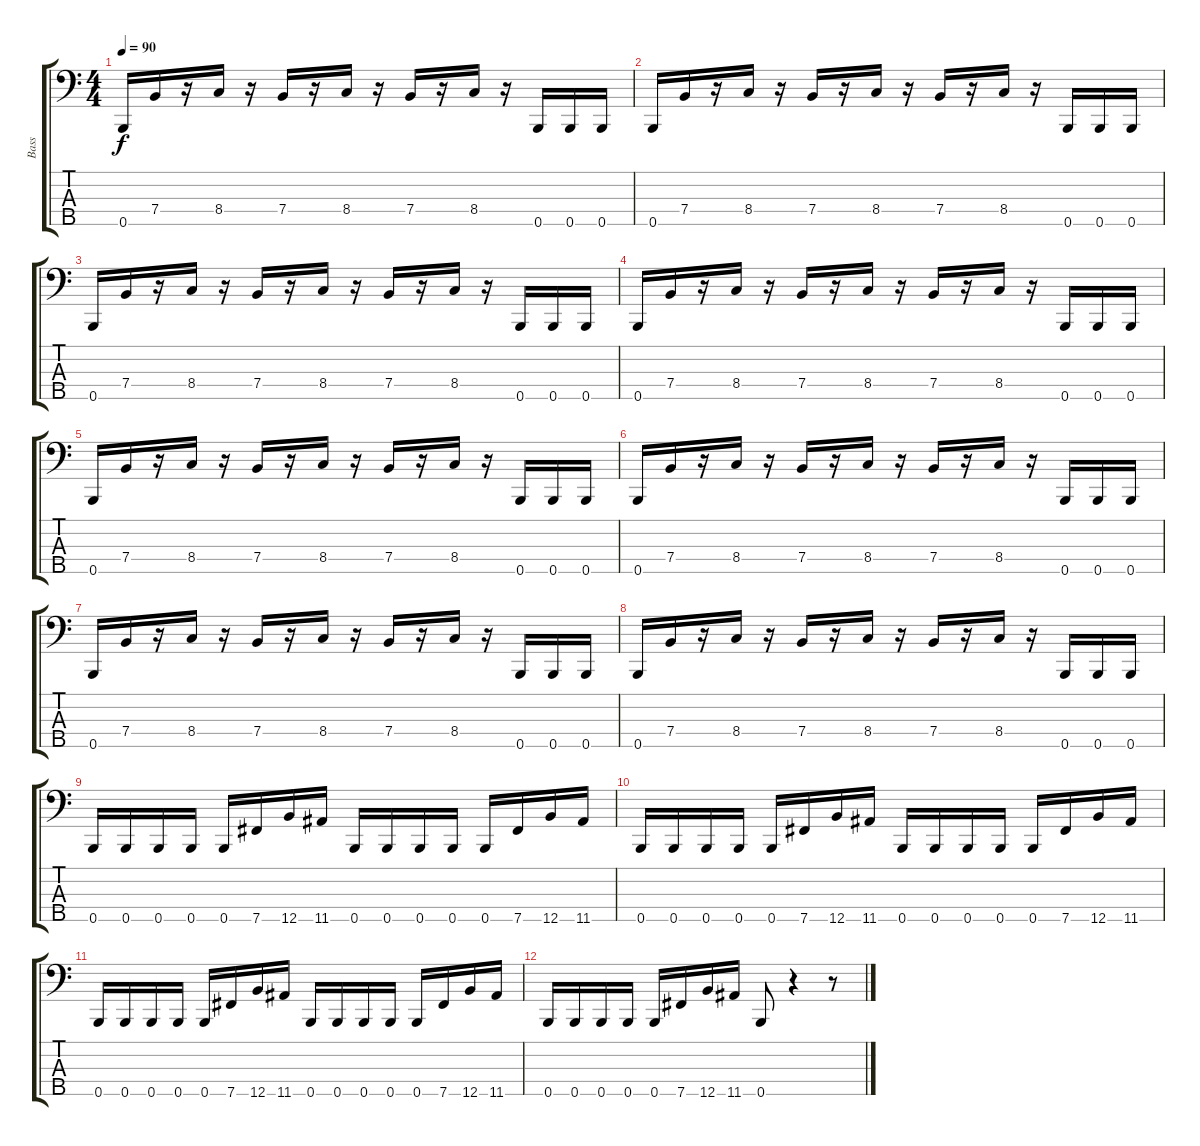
\track ("Bass" "Bass") {instrument electricbassfinger}
\staff {score tabs}
\tuning (G2 D2 A1 E1 B0) {hide}
\ts (4 4)
\tempo 90
\clef f4
\ks c
0.5.16{dy f} 7.4.16 r.16 8.4.16 r.16 7.4.16 r.16 8.4.16 r.16 7.4.16 r.16 8.4.16 r.16 0.5.16 0.5.16 0.5.16 |
0.5.16 7.4.16 r.16 8.4.16 r.16 7.4.16 r.16 8.4.16 r.16 7.4.16 r.16 8.4.16 r.16 0.5.16 0.5.16 0.5.16 |
0.5.16 7.4.16 r.16 8.4.16 r.16 7.4.16 r.16 8.4.16 r.16 7.4.16 r.16 8.4.16 r.16 0.5.16 0.5.16 0.5.16 |
0.5.16 7.4.16 r.16 8.4.16 r.16 7.4.16 r.16 8.4.16 r.16 7.4.16 r.16 8.4.16 r.16 0.5.16 0.5.16 0.5.16 |
0.5.16 7.4.16 r.16 8.4.16 r.16 7.4.16 r.16 8.4.16 r.16 7.4.16 r.16 8.4.16 r.16 0.5.16 0.5.16 0.5.16 |
0.5.16 7.4.16 r.16 8.4.16 r.16 7.4.16 r.16 8.4.16 r.16 7.4.16 r.16 8.4.16 r.16 0.5.16 0.5.16 0.5.16 |
0.5.16 7.4.16 r.16 8.4.16 r.16 7.4.16 r.16 8.4.16 r.16 7.4.16 r.16 8.4.16 r.16 0.5.16 0.5.16 0.5.16 |
0.5.16 7.4.16 r.16 8.4.16 r.16 7.4.16 r.16 8.4.16 r.16 7.4.16 r.16 8.4.16 r.16 0.5.16 0.5.16 0.5.16 |
0.5.16 0.5.16 0.5.16 0.5.16 0.5.16 7.5.16 12.5.16 11.5.16 0.5.16 0.5.16 0.5.16 0.5.16 0.5.16 7.5.16 12.5.16 11.5.16 |
0.5.16 0.5.16 0.5.16 0.5.16 0.5.16 7.5.16 12.5.16 11.5.16 0.5.16 0.5.16 0.5.16 0.5.16 0.5.16 7.5.16 12.5.16 11.5.16 |
0.5.16 0.5.16 0.5.16 0.5.16 0.5.16 7.5.16 12.5.16 11.5.16 0.5.16 0.5.16 0.5.16 0.5.16 0.5.16 7.5.16 12.5.16 11.5.16 |
0.5.16 0.5.16 0.5.16 0.5.16 0.5.16 7.5.16 12.5.16 11.5.16 0.5.8 r.4 r.8
